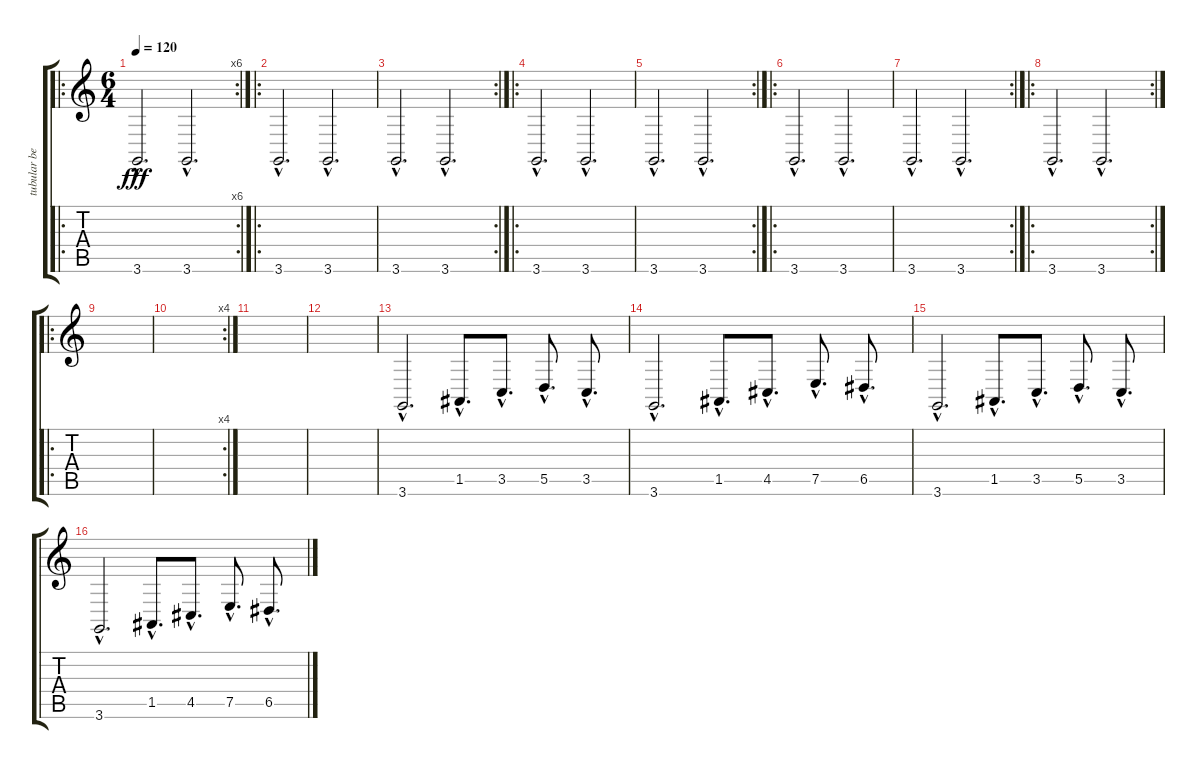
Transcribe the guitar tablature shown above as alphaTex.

\track ("tubular bells" "tubular be") {instrument tubularbells}
\staff {score tabs}
\tuning (E4 B3 G3 D3 A2 E2) {hide}
\ro
\rc 6
\ts (6 4)
\tempo 120
\clef g2
\ks c
3.6{hac}.2{d dy fff instrument tubularbells} 3.6{hac}.2{d} |
\ro
3.6{hac}.2{d} 3.6{hac}.2{d} |
\rc 2
3.6{hac}.2{d} 3.6{hac}.2{d} |
\ro
3.6{hac}.2{d} 3.6{hac}.2{d} |
\rc 2
3.6{hac}.2{d} 3.6{hac}.2{d} |
\ro
3.6{hac}.2{d} 3.6{hac}.2{d} |
\rc 2
3.6{hac}.2{d} 3.6{hac}.2{d} |
\ro
\rc 2
3.6{hac}.2{d} 3.6{hac}.2{d} |
\ro
|
\rc 4
|
|
|
3.6{hac}.2{d} 1.5{hac}.8{d} 3.5{hac}.8{d} 5.5{hac}.8{d} 3.5{hac}.8{d} |
3.6{hac}.2{d} 1.5{hac}.8{d} 4.5{hac}.8{d} 7.5{hac}.8{d} 6.5{hac}.8{d} |
3.6{hac}.2{d} 1.5{hac}.8{d} 3.5{hac}.8{d} 5.5{hac}.8{d} 3.5{hac}.8{d} |
3.6{hac}.2{d} 1.5{hac}.8{d} 4.5{hac}.8{d} 7.5{hac}.8{d} 6.5{hac}.8{d}
